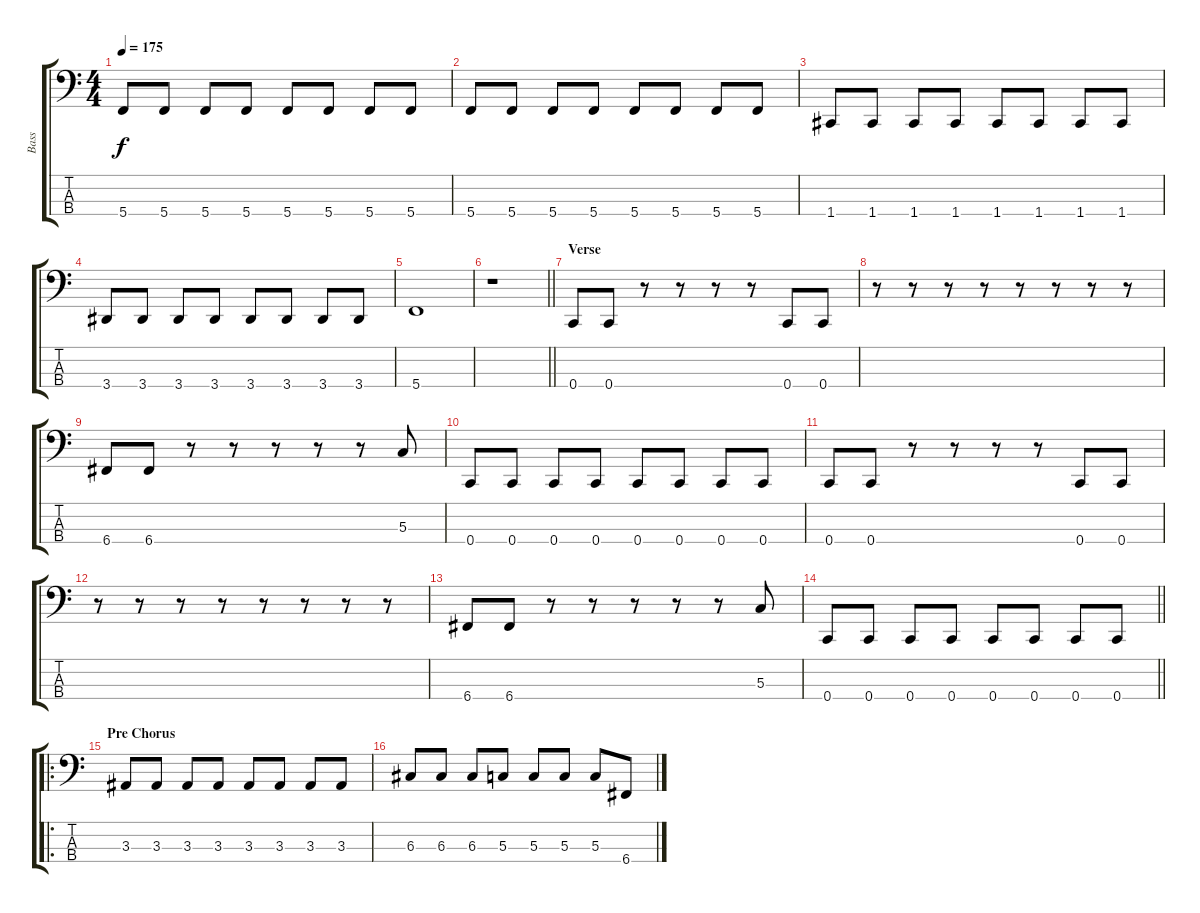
\track ("Bass" "Bass") {instrument electricbasspick}
\staff {score tabs}
\tuning (F2 C2 G1 C1) {hide}
\ts (4 4)
\tempo 175
\clef f4
\ks c
5.4.8{dy f} 5.4.8 5.4.8 5.4.8 5.4.8 5.4.8 5.4.8 5.4.8 |
5.4.8 5.4.8 5.4.8 5.4.8 5.4.8 5.4.8 5.4.8 5.4.8 |
1.4.8 1.4.8 1.4.8 1.4.8 1.4.8 1.4.8 1.4.8 1.4.8 |
3.4.8 3.4.8 3.4.8 3.4.8 3.4.8 3.4.8 3.4.8 3.4.8 |
5.4.1 |
\barLineRight lightlight
r.1 |
\section ("" "Verse")
0.4.8 0.4.8 r.8 r.8 r.8 r.8 0.4.8 0.4.8 |
r.8 r.8 r.8 r.8 r.8 r.8 r.8 r.8 |
6.4.8 6.4.8 r.8 r.8 r.8 r.8 r.8 5.3.8 |
0.4.8 0.4.8 0.4.8 0.4.8 0.4.8 0.4.8 0.4.8 0.4.8 |
0.4.8 0.4.8 r.8 r.8 r.8 r.8 0.4.8 0.4.8 |
r.8 r.8 r.8 r.8 r.8 r.8 r.8 r.8 |
6.4.8 6.4.8 r.8 r.8 r.8 r.8 r.8 5.3.8 |
\barLineRight lightlight
0.4.8 0.4.8 0.4.8 0.4.8 0.4.8 0.4.8 0.4.8 0.4.8 |
\ro
\section ("" "Pre Chorus")
3.3.8 3.3.8 3.3.8 3.3.8 3.3.8 3.3.8 3.3.8 3.3.8 |
6.3.8 6.3.8 6.3.8 5.3.8 5.3.8 5.3.8 5.3.8 6.4.8
